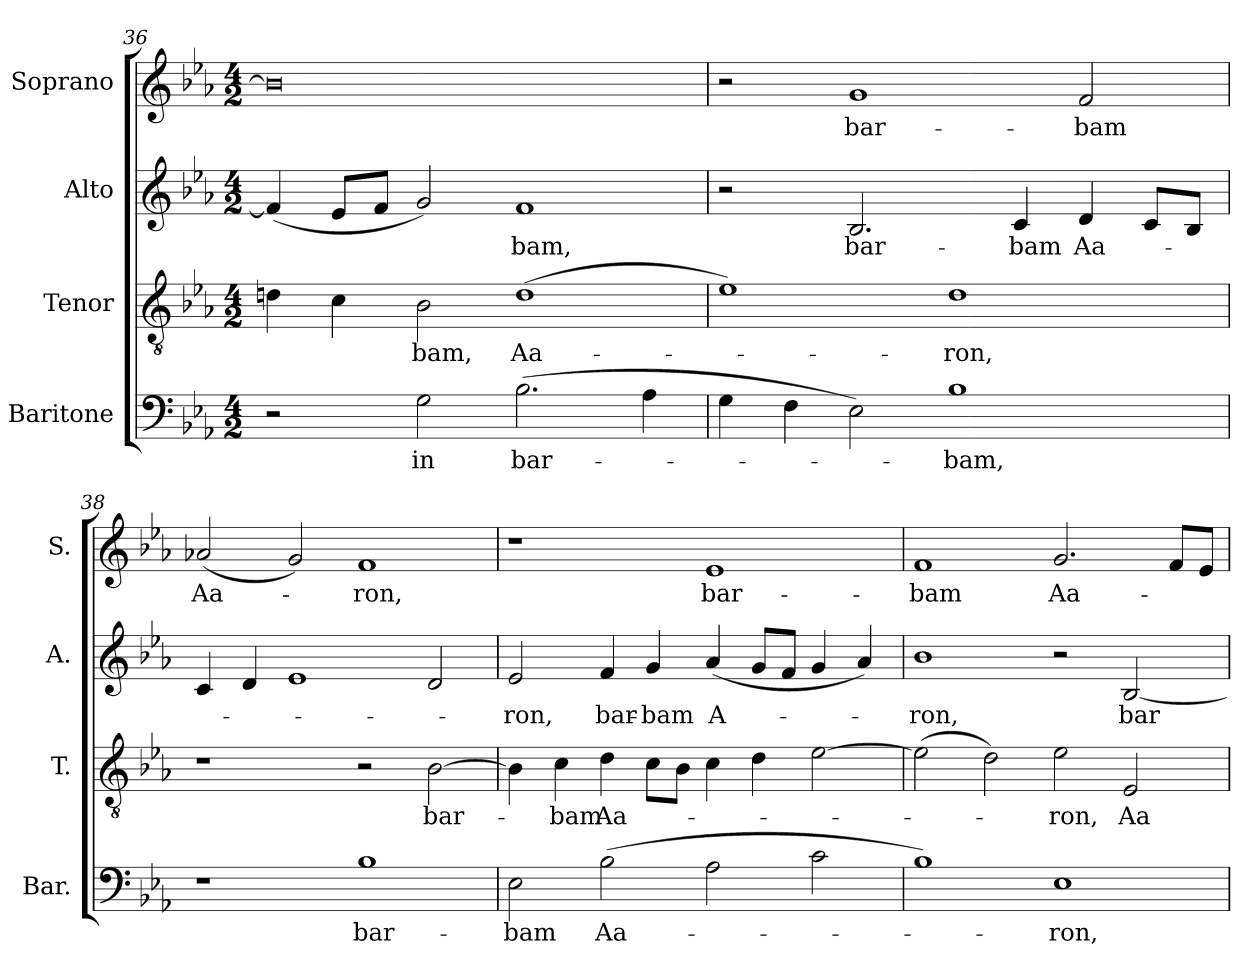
**kern	**text	**kern	**text	**kern	**text	**kern	**text
*part4	*part4	*part3	*part3	*part2	*part2	*part1	*part1
*staff4	*staff4	*staff3	*staff3	*staff2	*staff2	*staff1	*staff1
*I"Baritone	*	*I"Tenor	*	*I"Alto	*	*I"Soprano	*
*I'Bar.	*	*I'T.	*	*I'A.	*	*I'S.	*
*clefF4	*	*clefGv2	*	*clefG2	*	*clefG2	*
*	*	*ITrd7c12	*	*	*	*	*
*k[b-e-a-]	*	*k[b-e-a-]	*	*k[b-e-a-]	*	*k[b-e-a-]	*
*E-:	*	*E-:	*	*E-:	*	*E-:	*
*M4/2	*	*M4/2	*	*M4/2	*	*M4/2	*
=36	=36	=36	=36	=36	=36	=36	=36
2r	.	4Dni\	.	(4fi/]	.	0b-i]	.
.	.	4Ci\	.	8e-i/L	.	.	.
.	.	.	.	8fi/J	.	.	.
!	!LO:LY:b:color=#000000	!	!	!	!	!	!
!	!	!	!LO:LY:b:color=#000000	!	!	!	!
2Gi\	in	2BB-i\	-bam,	2gi/)	.	.	.
!	!LO:LY:b:color=#000000	!	!	!	!	!	!
!	!	!	!LO:LY:b:color=#000000	!	!	!	!
!	!	!	!	!	!LO:LY:b:color=#000000	!	!
(2.B-i\	bar-	(1Di	Aa-	1fi	-bam,	.	.
4A-i\	.	.	.	.	.	.	.
=37	=37	=37	=37	=37	=37	=37	=37
4Gi\	.	1E-i)	.	2r	.	2r	.
4Fi\	.	.	.	.	.	.	.
!	!	!	!	!	!LO:LY:b:color=#000000	!	!
!	!	!	!	!	!	!	!LO:LY:b:color=#000000
2E-i\)	.	.	.	2.B-i/	bar-	1gi	bar-
!	!LO:LY:b:color=#000000	!	!	!	!	!	!
!	!	!	!LO:LY:b:color=#000000	!	!	!	!
1B-i	-bam,	1Di	-ron,	.	.	.	.
!	!	!	!	!	!LO:LY:b:color=#000000	!	!
.	.	.	.	4ci/	-bam	.	.
!	!	!	!	!	!LO:LY:b:color=#000000	!	!
!	!	!	!	!	!	!	!LO:LY:b:color=#000000
.	.	.	.	4di/	Aa-	2fi/	-bam
.	.	.	.	8ci/L	.	.	.
.	.	.	.	8B-i/J	.	.	.
=38	=38	=38	=38	=38	=38	=38	=38
!	!	!	!	!	!	!	!LO:LY:b:color=#000000
1r	.	1r	.	4ci/	.	(2a-Xi/	Aa-
.	.	.	.	4di/	.	.	.
.	.	.	.	1e-i	.	2gi/)	.
!	!LO:LY:b:color=#000000	!	!	!	!	!	!
!	!	!	!	!	!	!	!LO:LY:b:color=#000000
1B-i	bar-	2r	.	.	.	1fi	-ron,
!	!	!	!LO:LY:b:color=#000000	!	!	!	!
.	.	[2BB-i\	bar-	2di/	.	.	.
!!LO:LB:g=z
=39	=39	=39	=39	=39	=39	=39	=39
!	!LO:LY:b:color=#000000	!	!	!	!	!	!
!	!	!	!	!	!LO:LY:b:color=#000000	!	!
2E-i\	-bam	4BB-i\]	.	2e-i/	-ron,	1r	.
!	!	!	!LO:LY:b:color=#000000	!	!	!	!
.	.	4Ci\	-bam	.	.	.	.
!	!LO:LY:b:color=#000000	!	!	!	!	!	!
!	!	!	!LO:LY:b:color=#000000	!	!	!	!
!	!	!	!	!	!LO:LY:b:color=#000000	!	!
(2B-i\	Aa-	4Di\	Aa-	4fi/	bar-	.	.
!	!	!	!	!	!LO:LY:b:color=#000000	!	!
.	.	8Ci\L	.	4gi/	-bam	.	.
.	.	8BB-i\J	.	.	.	.	.
!	!	!	!	!	!LO:LY:b:color=#000000	!	!
!	!	!	!	!	!	!	!LO:LY:b:color=#000000
2A-i\	.	4Ci\	.	(4a-i/	A-	1e-i	bar-
.	.	4Di\	.	8gi/L	.	.	.
.	.	.	.	8fi/J	.	.	.
2ci\	.	[2E-i\	.	4gi/	.	.	.
.	.	.	.	4a-i/)	.	.	.
=40	=40	=40	=40	=40	=40	=40	=40
!	!	!	!	!	!LO:LY:b:color=#000000	!	!
!	!	!	!	!	!	!	!LO:LY:b:color=#000000
1B-i)	.	(2E-i\]	.	1b-i	-ron,	1fi	-bam
.	.	2Di\)	.	.	.	.	.
!	!LO:LY:b:color=#000000	!	!	!	!	!	!
!	!	!	!LO:LY:b:color=#000000	!	!	!	!
!	!	!	!	!	!	!	!LO:LY:b:color=#000000
1E-i	-ron,	2E-i\	-ron,	2r	.	2.gi/	Aa-
!	!	!	!LO:LY:b:color=#000000	!	!	!	!
!	!	!	!	!	!LO:LY:b:color=#000000	!	!
.	.	2EE-i/	Aa-	[2B-i/	bar-	.	.
.	.	.	.	.	.	8fi/L	.
.	.	.	.	.	.	8e-i/J	.
=	=	=	=	=	=	=	=
*-	*-	*-	*-	*-	*-	*-	*-
